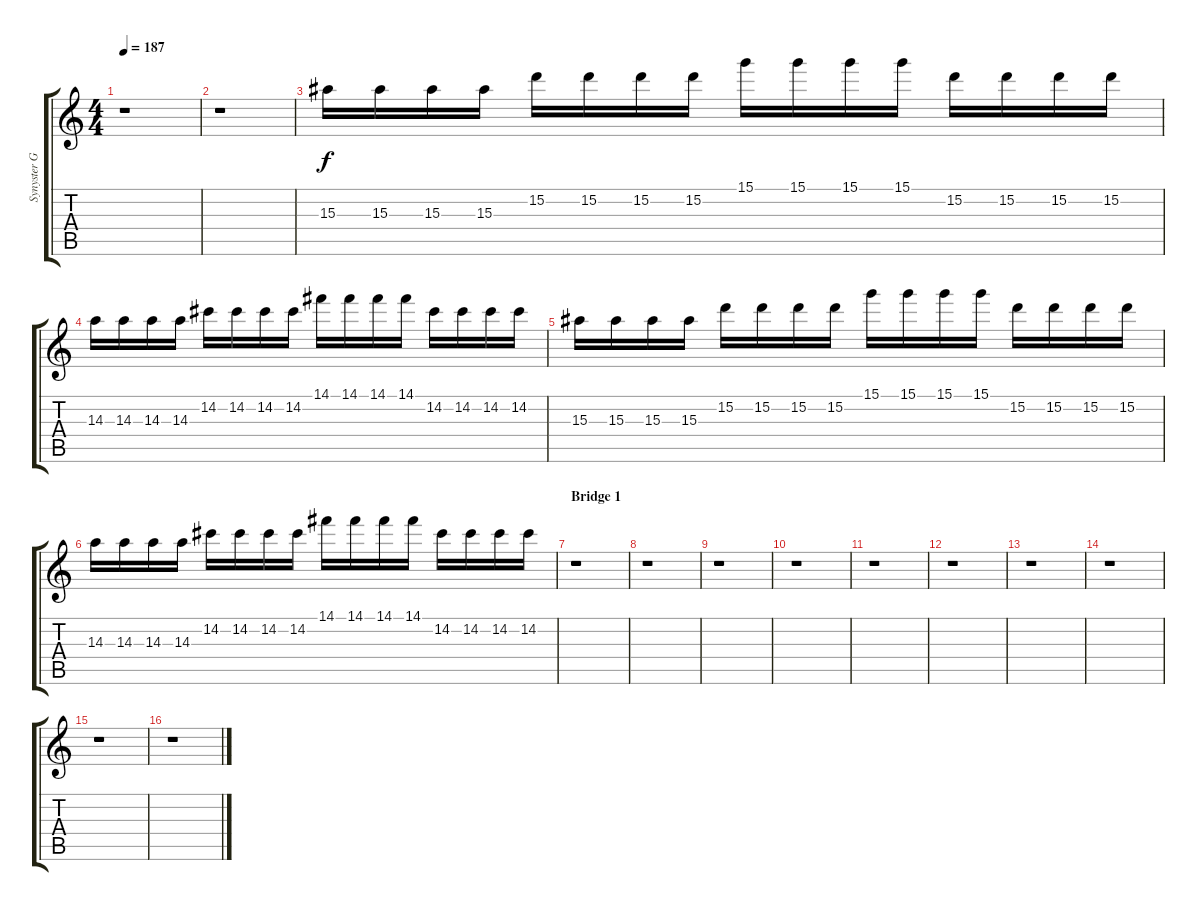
\track ("Synyster Gates (Pan-Solo)" "Synyster G") {instrument distortionguitar}
\staff {score tabs}
\tuning (E4 B3 G3 D3 A2 D2) {hide}
\ts (4 4)
\tempo 187
\clef g2
\ks c
r.1{dy f} |
r.1 |
15.3.16 15.3.16 15.3.16 15.3.16 15.2.16 15.2.16 15.2.16 15.2.16 15.1.16 15.1.16 15.1.16 15.1.16 15.2.16 15.2.16 15.2.16 15.2.16 |
14.3.16 14.3.16 14.3.16 14.3.16 14.2.16 14.2.16 14.2.16 14.2.16 14.1.16 14.1.16 14.1.16 14.1.16 14.2.16 14.2.16 14.2.16 14.2.16 |
15.3.16 15.3.16 15.3.16 15.3.16 15.2.16 15.2.16 15.2.16 15.2.16 15.1.16 15.1.16 15.1.16 15.1.16 15.2.16 15.2.16 15.2.16 15.2.16 |
14.3.16 14.3.16 14.3.16 14.3.16 14.2.16 14.2.16 14.2.16 14.2.16 14.1.16 14.1.16 14.1.16 14.1.16 14.2.16 14.2.16 14.2.16 14.2.16 |
\section ("" "Bridge 1")
r.1 |
r.1 |
r.1 |
r.1 |
r.1 |
r.1 |
r.1 |
r.1 |
r.1 |
r.1
